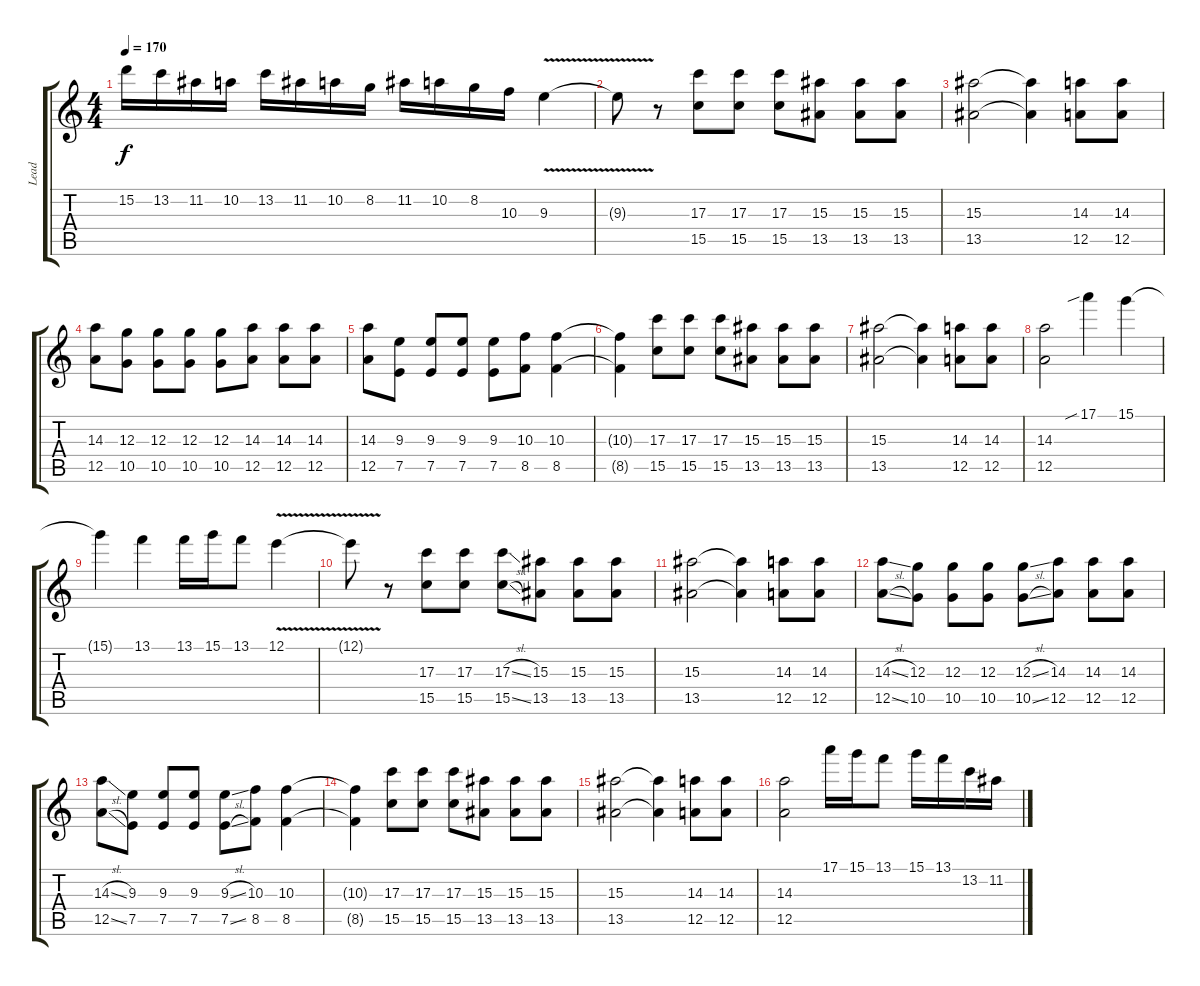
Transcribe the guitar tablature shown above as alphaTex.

\track ("Lead" "Lead") {instrument overdrivenguitar}
\staff {score tabs}
\tuning (E4 B3 G3 D3 A2 D2) {hide}
\ts (4 4)
\tempo 170
\clef g2
\ks c
15.2.16{dy f} 13.2.16 11.2.16 10.2.16 13.2.16 11.2.16 10.2.16 8.2.16 11.2.16 10.2.16 8.2.16 10.3.16 9.3{v}.4 |
9.3{t}.8 r.8 (17.3 15.5).8 (17.3 15.5).8 (17.3 15.5).8 (15.3 13.5).8 (15.3 13.5).8 (15.3 13.5).8 |
(15.3 13.5).2 (15.3{t} 13.5{t}).4 (14.3 12.5).8 (14.3 12.5).8 |
(14.3 12.5).8 (12.3 10.5).8 (12.3 10.5).8 (12.3 10.5).8 (12.3 10.5).8 (14.3 12.5).8 (14.3 12.5).8 (14.3 12.5).8 |
(14.3 12.5).8 (9.3 7.5).8 (9.3 7.5).8 (9.3 7.5).8 (9.3 7.5).8 (10.3 8.5).8 (10.3 8.5).4 |
(10.3{t} 8.5{t}).4 (17.3 15.5).8 (17.3 15.5).8 (17.3 15.5).8 (15.3 13.5).8 (15.3 13.5).8 (15.3 13.5).8 |
(15.3 13.5).2 (15.3{t} 13.5{t}).4 (14.3 12.5).8 (14.3 12.5).8 |
(14.3 12.5).2 17.1{sib}.4 15.1.4 |
15.1{t}.4 13.1.4 13.1.16 15.1.16 13.1.8 12.1{v}.4 |
12.1{t}.8 r.8 (17.3 15.5).8 (17.3 15.5).8 (17.3{sl} 15.5{sl}).8 (15.3 13.5).8 (15.3 13.5).8 (15.3 13.5).8 |
(15.3 13.5).2 (15.3{t} 13.5{t}).4 (14.3 12.5).8 (14.3 12.5).8 |
(14.3{sl} 12.5{sl}).8 (12.3 10.5).8 (12.3 10.5).8 (12.3 10.5).8 (12.3{sl} 10.5{sl}).8 (14.3 12.5).8 (14.3 12.5).8 (14.3 12.5).8 |
(14.3{sl} 12.5{sl}).8 (9.3 7.5).8 (9.3 7.5).8 (9.3 7.5).8 (9.3{sl} 7.5{sl}).8 (10.3 8.5).8 (10.3 8.5).4 |
(10.3{t} 8.5{t}).4 (17.3 15.5).8 (17.3 15.5).8 (17.3 15.5).8 (15.3 13.5).8 (15.3 13.5).8 (15.3 13.5).8 |
(15.3 13.5).2 (15.3{t} 13.5{t}).4 (14.3 12.5).8 (14.3 12.5).8 |
(14.3 12.5).2 17.1.16 15.1.16 13.1.8 15.1.16 13.1.16 13.2.16 11.2.16
